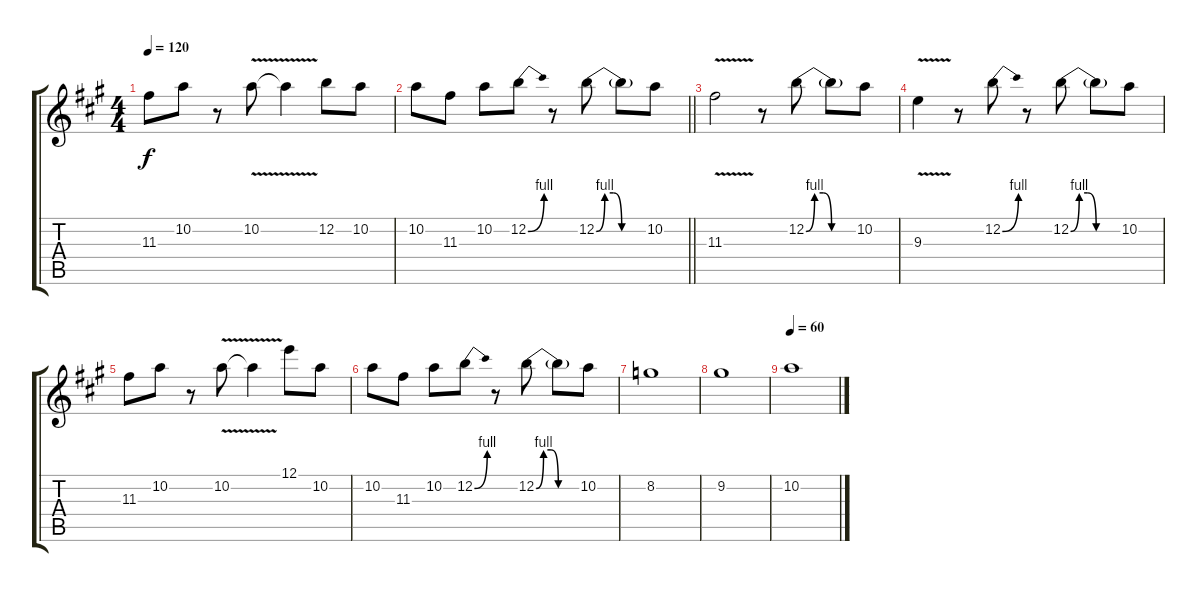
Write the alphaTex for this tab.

\track "" {instrument acousticguitarsteel}
\staff {score tabs}
\tuning (E4 B3 G3 D3 A2 E2) {hide}
\ts (4 4)
\tempo 120
\clef g2
\ks a
11.3.8{dy f} 10.2.8 r.8 10.2{v}.8 10.2{t}.4 12.2.8 10.2.8 |
\barLineRight lightlight
10.2.8 11.3.8 10.2.8 12.2{be (bend 0 0 60 4)}.8 r.8 12.2{be (custom 0 0 10 4 20 4 30 0 60 0)}.8 12.2{t}.8 10.2.8 |
11.3{v}.2 r.8 12.2{be (custom 0 0 10 4 20 4 30 0 60 0)}.8 12.2{t}.8 10.2.8 |
9.3{v}.4 r.8 12.2{be (bend 0 0 60 4)}.8 r.8 12.2{be (custom 0 0 10 4 20 4 30 0 60 0)}.8 12.2{t}.8 10.2.8 |
11.3.8 10.2.8 r.8 10.2{v}.8 10.2{t}.4 12.1.8 10.2.8 |
10.2.8 11.3.8 10.2.8 12.2{be (bend 0 0 60 4)}.8 r.8 12.2{be (custom 0 0 10 4 20 4 30 0 60 0)}.8 12.2{t}.8 10.2.8 |
8.2.1 |
9.2.1 |
\tempo 60
10.2.1
